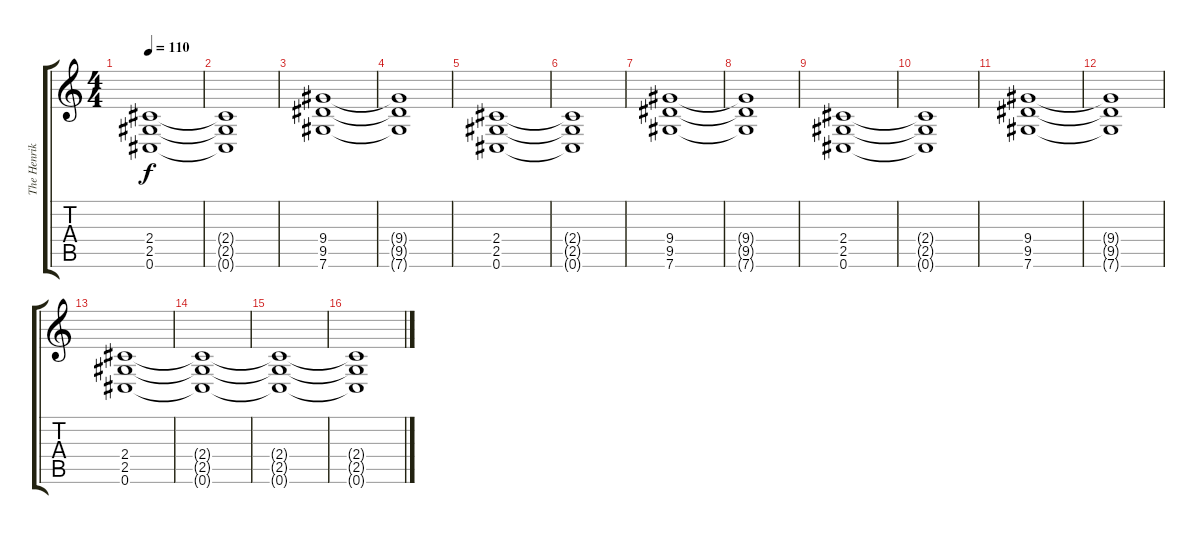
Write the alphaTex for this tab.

\track ("The Henriksson" "The Henrik") {instrument distortionguitar}
\staff {score tabs}
\tuning (Db4 Ab3 E3 B2 Gb2 Db2) {hide}
\ts (4 4)
\tempo 110
\clef g2
\ks c
(2.4 2.5 0.6).1{dy f} |
(2.4{t} 2.5{t} 0.6{t}).1 |
(9.4 9.5 7.6).1 |
(9.4{t} 9.5{t} 7.6{t}).1 |
(2.4 2.5 0.6).1 |
(2.4{t} 2.5{t} 0.6{t}).1 |
(9.4 9.5 7.6).1 |
(9.4{t} 9.5{t} 7.6{t}).1 |
(2.4 2.5 0.6).1 |
(2.4{t} 2.5{t} 0.6{t}).1 |
(9.4 9.5 7.6).1 |
(9.4{t} 9.5{t} 7.6{t}).1 |
(2.4 2.5 0.6).1 |
(2.4{t} 2.5{t} 0.6{t}).1 |
(2.4{t} 2.5{t} 0.6{t}).1 |
(2.4{t} 2.5{t} 0.6{t}).1
